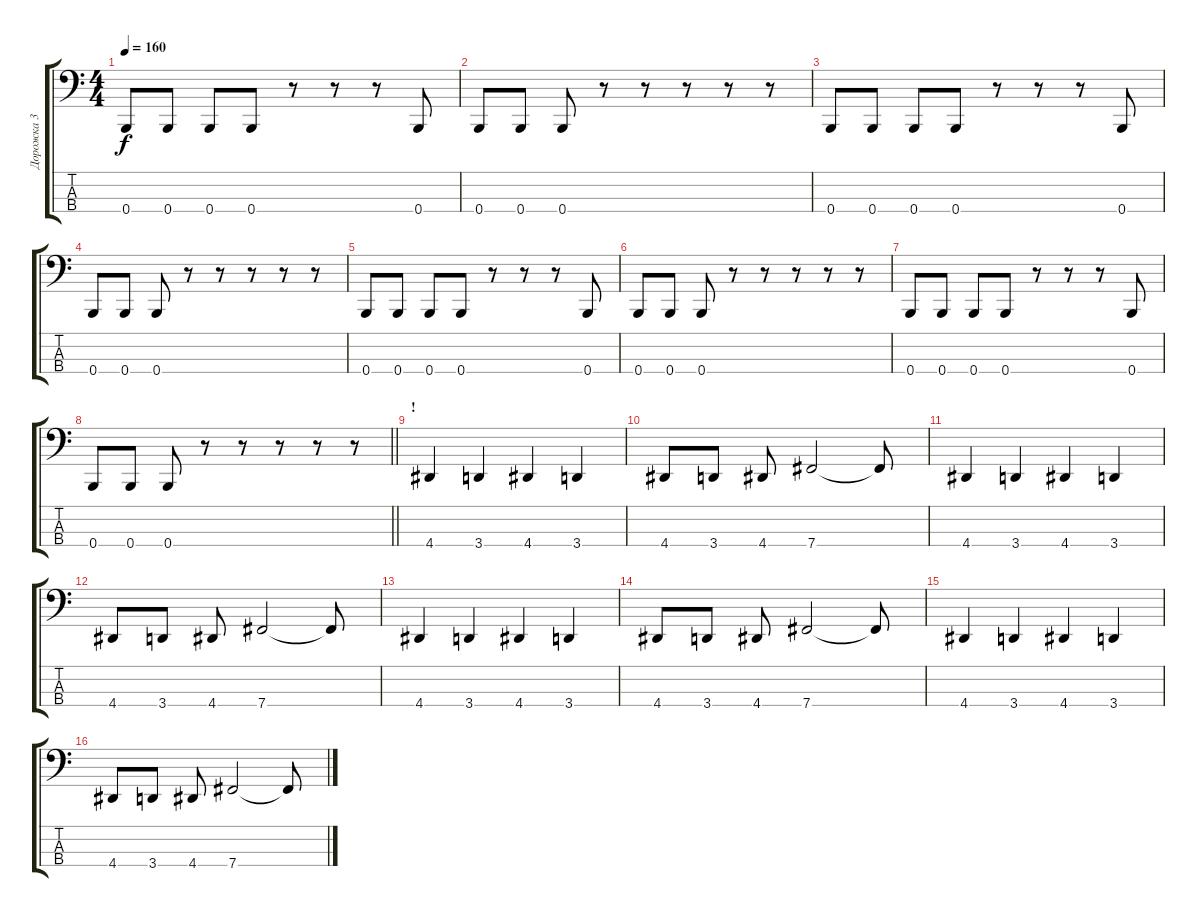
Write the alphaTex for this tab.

\track ("Дорожка 3" "Дорожка 3") {instrument electricbassfinger}
\staff {score tabs}
\tuning (E2 B1 Gb1 B0) {hide}
\ts (4 4)
\tempo 160
\clef f4
\ks c
0.4.8{dy f} 0.4.8 0.4.8 0.4.8 r.8 r.8 r.8 0.4.8 |
0.4.8 0.4.8 0.4.8 r.8 r.8 r.8 r.8 r.8 |
0.4.8 0.4.8 0.4.8 0.4.8 r.8 r.8 r.8 0.4.8 |
0.4.8 0.4.8 0.4.8 r.8 r.8 r.8 r.8 r.8 |
0.4.8 0.4.8 0.4.8 0.4.8 r.8 r.8 r.8 0.4.8 |
0.4.8 0.4.8 0.4.8 r.8 r.8 r.8 r.8 r.8 |
0.4.8 0.4.8 0.4.8 0.4.8 r.8 r.8 r.8 0.4.8 |
\barLineRight lightlight
0.4.8 0.4.8 0.4.8 r.8 r.8 r.8 r.8 r.8 |
\section ("" "!")
4.4.4 3.4.4 4.4.4 3.4.4 |
4.4.8 3.4.8 4.4.8 7.4.2 7.4{t}.8 |
4.4.4 3.4.4 4.4.4 3.4.4 |
4.4.8 3.4.8 4.4.8 7.4.2 7.4{t}.8 |
4.4.4 3.4.4 4.4.4 3.4.4 |
4.4.8 3.4.8 4.4.8 7.4.2 7.4{t}.8 |
4.4.4 3.4.4 4.4.4 3.4.4 |
4.4.8 3.4.8 4.4.8 7.4.2 7.4{t}.8
